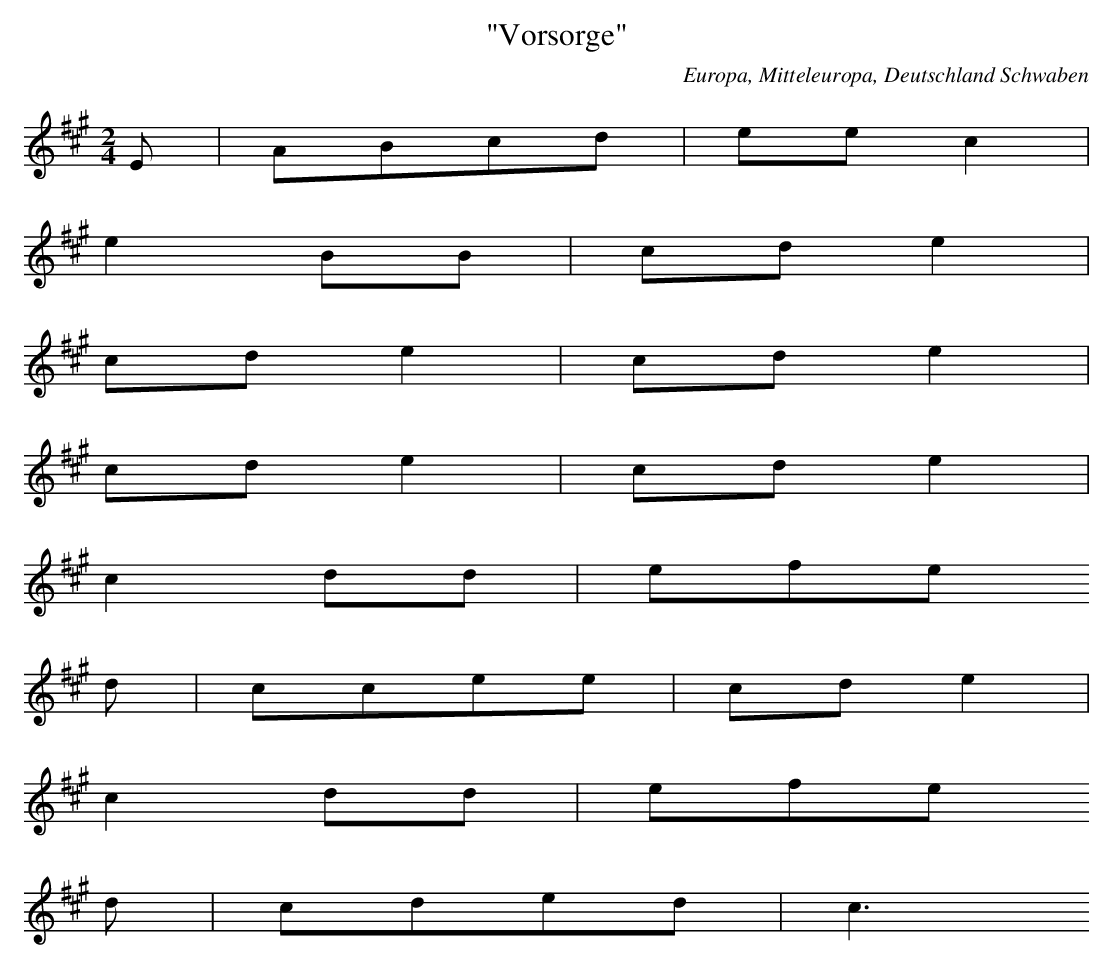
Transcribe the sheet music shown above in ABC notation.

X:1
T: "Vorsorge"
O: Europa, Mitteleuropa, Deutschland Schwaben
M: 2/4
L: 1/8
K: A
E | ABcd | eec2 |
e2BB | cde2 |
cde2 | cde2 |
cde2 | cde2 |
c2dd | efe
d | ccee | cde2 |
c2dd | efe
d | cded | c3
